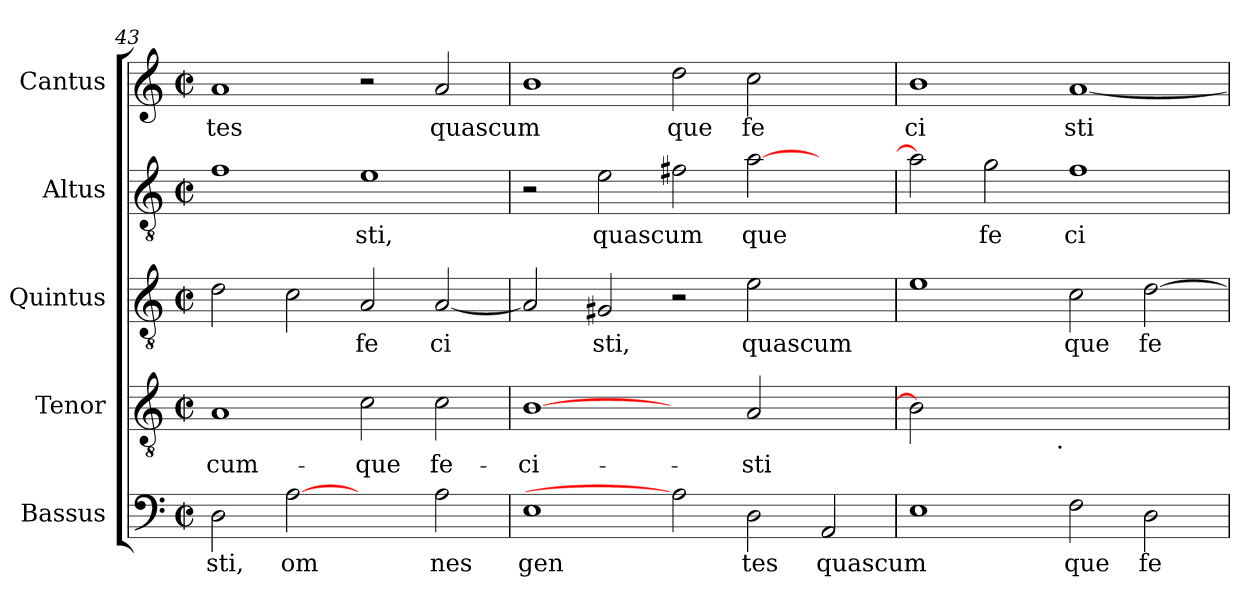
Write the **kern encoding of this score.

**kern	**text	**kern	**text	**kern	**text	**kern	**text	**kern	**text
*part5	*part5	*part4	*part4	*part3	*part3	*part2	*part2	*part1	*part1
*staff5	*staff5	*staff4	*staff4	*staff3	*staff3	*staff2	*staff2	*staff1	*staff1
*I"Bassus	*	*I"Tenor	*	*I"Quintus	*	*I"Altus	*	*I"Cantus	*
*clefF4	*	*clefGv2	*	*clefGv2	*	*clefGv2	*	*clefG2	*
*M2/2	*	*M2/2	*	*M2/2	*	*M2/2	*	*M2/2	*
*met(c|)	*	*met(c|)	*	*met(c|)	*	*met(c|)	*	*met(c|)	*
=43	=43	=43	=43	=43	=43	=43	=43	=43	=43
!	!LO:LY:b:cj	!	!LO:LY:b:cj	!	!	!	!	!	!LO:LY:b:cj
2D\	sti,	1A	cum-	2d\	.	1f	.	1a	tes
!	!LO:LY:b:cj	!	!	!	!	!	!	!	!
[2A	om	.	.	2c\	.	.	.	.	.
!	!	!	!LO:LY:b:cj	!	!LO:LY:b:cj	!	!LO:LY:b:cj	!	!
2ryy	.	2c\	-que	2A/	fe	1e	sti,	2r	.
!	!LO:LY:b:cj	!	!LO:LY:b:cj	!	!LO:LY:b:cj	!	!	!	!LO:LY:b:cj
2A\	nes	2c\	fe-	[<2A/	ci	.	.	2a/	quascum
=44	=44	=44	=44	=44	=44	=44	=44	=44	=44
!	!LO:LY:b:cj	!	!LO:LY:b:cj	!	!	!	!	!	!
1E	gen	[1B	-ci-	2A/]	.	2r	.	1b	.
!	!	!	!	!	!LO:LY:b:cj	!	!LO:LY:b:cj	!	!
.	.	.	.	2G#X/	sti,	2e\	quascum	.	.
!	!	!	!	!	!	!	!	!	!LO:LY:b:cj
2A]	.	2ryy	.	2r	.	2f#X\	.	2dd\	que
!	!LO:LY:b:cj	!	!LO:LY:b:cj	!	!LO:LY:b:cj	!	!LO:LY:b	!	!LO:LY:b:cj
2D\	tes	2A/	-sti	2e\	quascum	[>2a\	que	2cc\	fe
!	!LO:LY:b:cj	!	!	!	!	!	!	!	!
2AA/	quascum	2ryy	.	2ryy	.	2ryy	.	2ryy	.
=45	=45	=45	=45	=45	=45	=45	=45	=45	=45
!	!	!	!	!	!	!	!	!	!LO:LY:b:cj
1E	.	2B]	.	1e	.	2a\]	.	1b	ci
!	!	!	!	!	!	!	!LO:LY:b:cj	!	!
.	.	4...ryy	.	.	.	2g\	fe	.	.
!	!	!LO:TX:b:t=.	!	!	!	!	!	!	!
.	.	1ryy	.	.	.	.	.	.	.
!	!LO:LY:b:cj	!	!	!	!LO:LY:b:cj	!	!LO:LY:b:cj	!	!LO:LY:b:cj
2F\	que	.	.	2c\	que	1f	ci	[<1a	sti
!	!LO:LY:b:cj	!	!	!	!LO:LY:b:cj	!	!	!	!
2D\	fe	.	.	[>2d\	fe	.	.	.	.
.	.	32ryy	.	.	.	.	.	.	.
=	=	=	=	=	=	=	=	=	=
*-	*-	*-	*-	*-	*-	*-	*-	*-	*-
